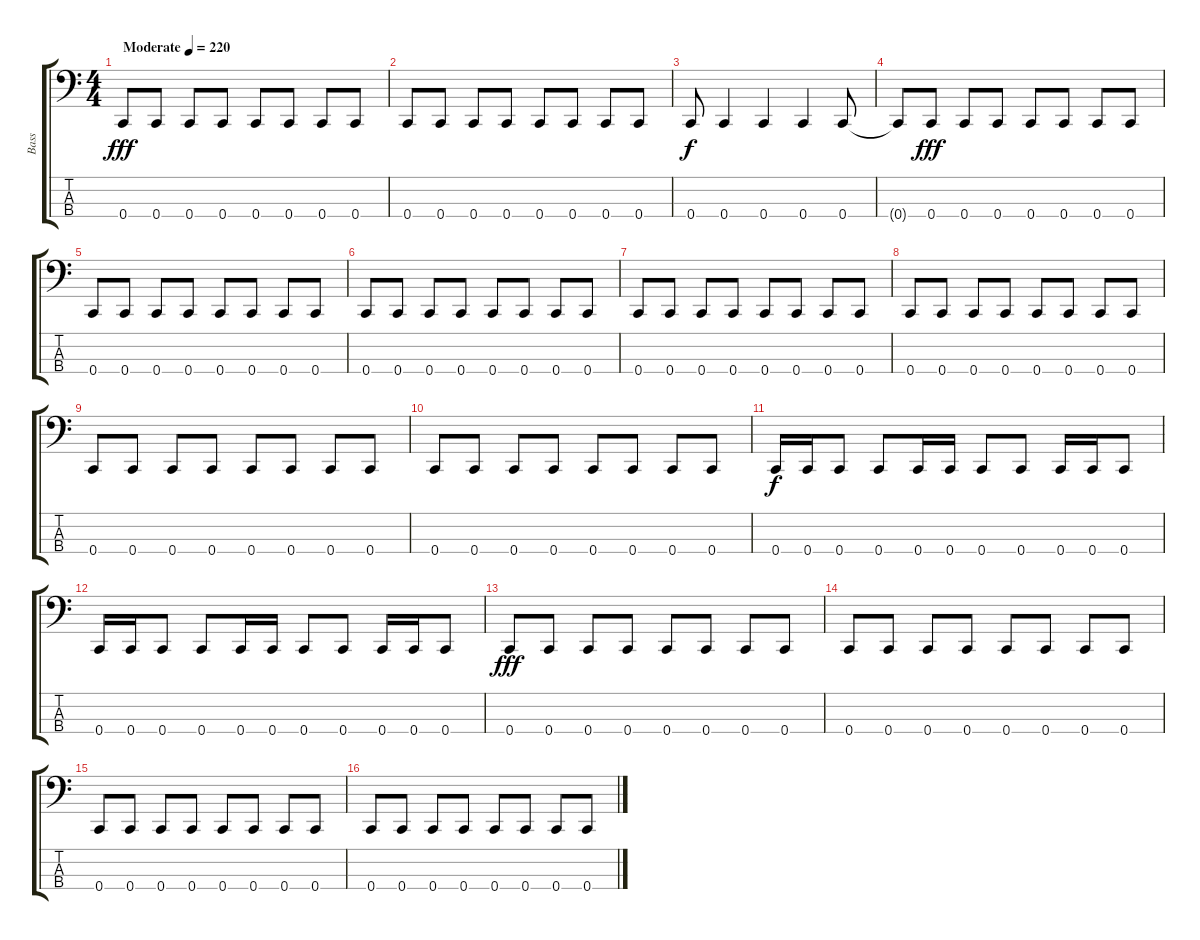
\track ("Bass" "Bass") {instrument electricbasspick}
\staff {score tabs}
\tuning (F2 C2 G1 C1) {hide}
\ts (4 4)
\tempo (220 "Moderate")
\clef f4
\ks c
0.4.8{dy fff instrument electricbasspick} 0.4.8 0.4.8 0.4.8 0.4.8 0.4.8 0.4.8 0.4.8 |
0.4.8 0.4.8 0.4.8 0.4.8 0.4.8 0.4.8 0.4.8 0.4.8 |
0.4.8{dy f} 0.4.4 0.4.4 0.4.4 0.4.8 |
0.4{t}.8 0.4.8{dy fff} 0.4.8 0.4.8 0.4.8 0.4.8 0.4.8 0.4.8 |
0.4.8 0.4.8 0.4.8 0.4.8 0.4.8 0.4.8 0.4.8 0.4.8 |
0.4.8 0.4.8 0.4.8 0.4.8 0.4.8 0.4.8 0.4.8 0.4.8 |
0.4.8 0.4.8 0.4.8 0.4.8 0.4.8 0.4.8 0.4.8 0.4.8 |
0.4.8 0.4.8 0.4.8 0.4.8 0.4.8 0.4.8 0.4.8 0.4.8 |
0.4.8 0.4.8 0.4.8 0.4.8 0.4.8 0.4.8 0.4.8 0.4.8 |
0.4.8 0.4.8 0.4.8 0.4.8 0.4.8 0.4.8 0.4.8 0.4.8 |
0.4.16{dy f} 0.4.16 0.4.8 0.4.8 0.4.16 0.4.16 0.4.8 0.4.8 0.4.16 0.4.16 0.4.8 |
0.4.16 0.4.16 0.4.8 0.4.8 0.4.16 0.4.16 0.4.8 0.4.8 0.4.16 0.4.16 0.4.8 |
0.4.8{dy fff} 0.4.8 0.4.8 0.4.8 0.4.8 0.4.8 0.4.8 0.4.8 |
0.4.8 0.4.8 0.4.8 0.4.8 0.4.8 0.4.8 0.4.8 0.4.8 |
0.4.8 0.4.8 0.4.8 0.4.8 0.4.8 0.4.8 0.4.8 0.4.8 |
0.4.8 0.4.8 0.4.8 0.4.8 0.4.8 0.4.8 0.4.8 0.4.8
